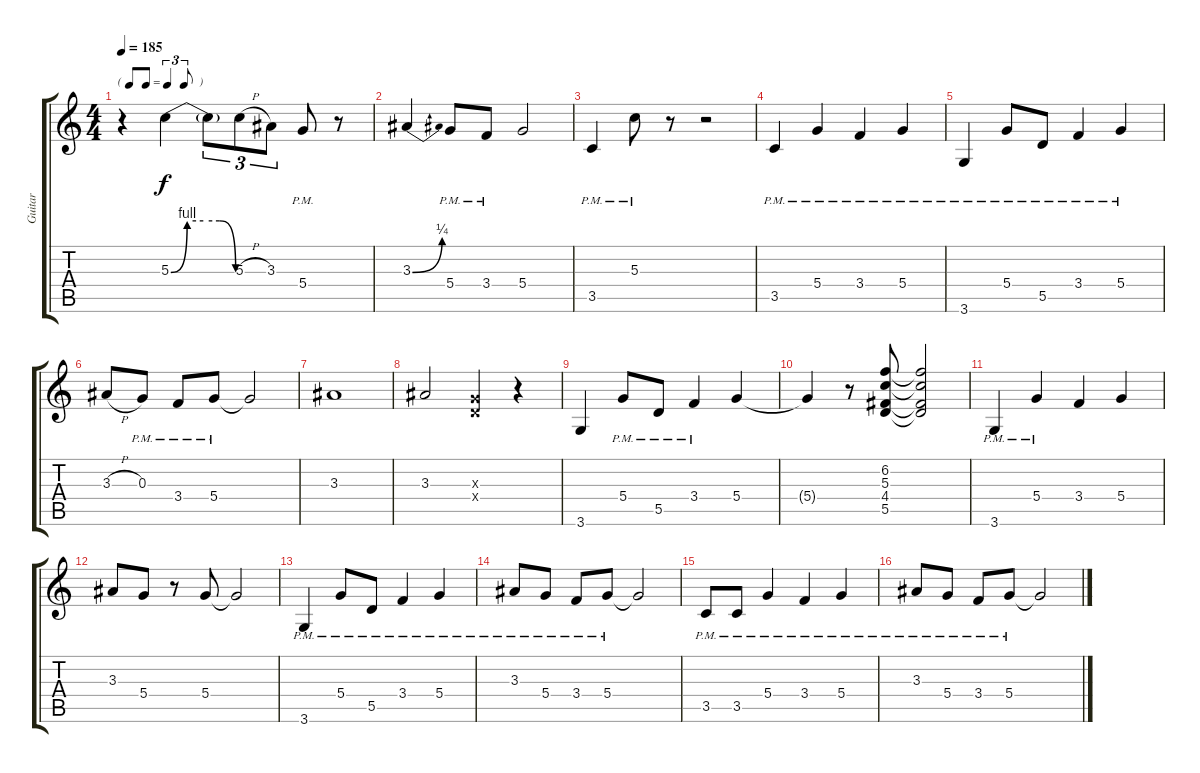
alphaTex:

\track ("Guitar" "Guitar") {instrument overdrivenguitar}
\staff {score tabs}
\tuning (E4 B3 G3 D3 A2 E2) {hide}
\ts (4 4)
\tf triplet8th
\tempo 185
\clef g2
\ks c
r.4{dy f} 5.3{be (custom 0 0 15 4 30 4 45 4 60 0)}.4 5.3{t}.8{tu (3 2)} 5.3{h}.8{tu (3 2)} 3.3.8{tu (3 2)} 5.4{pm}.8 r.8 |
3.3{be (bend 0 0 60 1)}.4 5.4{pm}.8 3.4{pm}.8 5.4.2 |
3.5{pm}.4 5.3{pm}.8 r.8 r.2 |
3.5{pm}.4 5.4{pm}.4 3.4{pm}.4 5.4{pm}.4 |
3.6{pm}.4 5.4{pm}.8 5.5{pm}.8 3.4{pm}.4 5.4{pm}.4 |
3.3{h}.8 0.3{pm}.8 3.4{pm}.8 5.4{pm}.8 5.4{t}.2 |
3.3.1 |
3.3.2 (0.3{x} 0.4{x}).4 r.4 |
3.6.4 5.4{pm}.8 5.5{pm}.8 3.4{pm}.4 5.4.4 |
5.4{t}.4 r.8 (6.2 5.3 4.4 5.5).8 (6.2{t} 5.3{t} 4.4{t} 5.5{t}).2 |
3.6{pm}.4 5.4{pm}.4 3.4.4 5.4.4 |
3.3.8 5.4.8 r.8 5.4.8 5.4{t}.2 |
3.6{pm}.4 5.4{pm}.8 5.5{pm}.8 3.4{pm}.4 5.4{pm}.4 |
3.3{pm}.8 5.4{pm}.8 3.4{pm}.8 5.4{pm}.8 5.4{t}.2 |
3.5{pm}.8 3.5{pm}.8 5.4{pm}.4 3.4{pm}.4 5.4{pm}.4 |
3.3{pm}.8 5.4{pm}.8 3.4{pm}.8 5.4{pm}.8 5.4{t}.2
